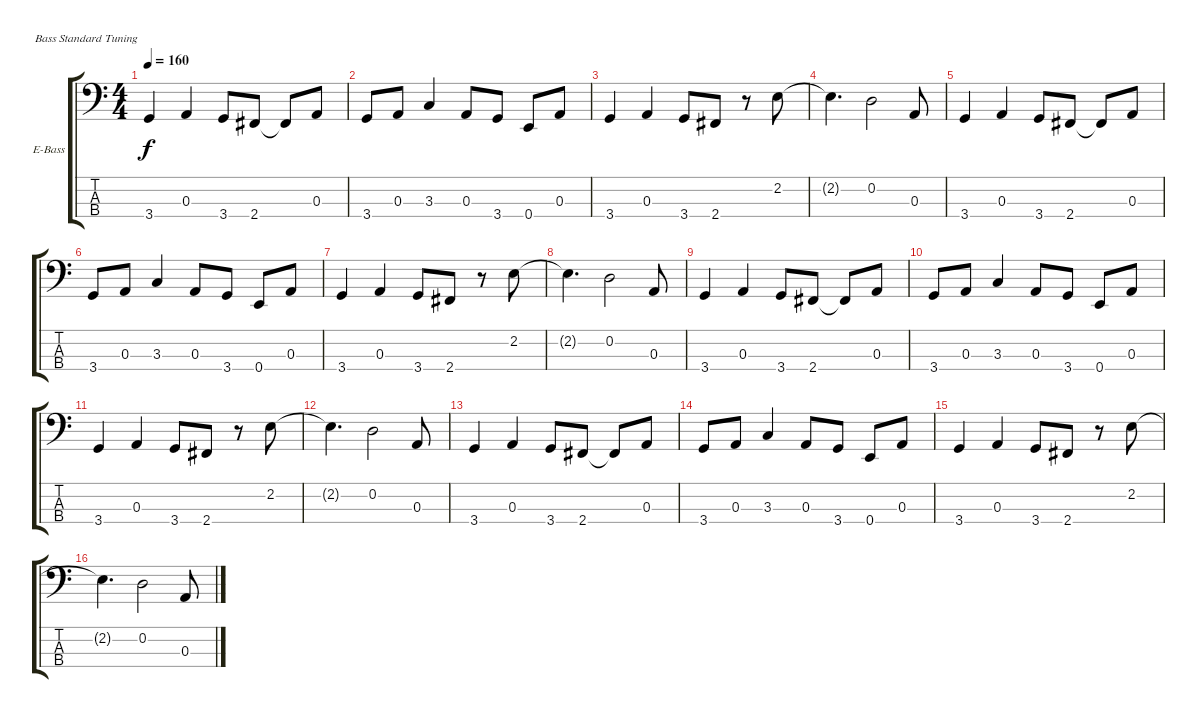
\bracketExtendMode groupsimilarinstruments
\firstSystemTrackNameOrientation horizontal
\otherSystemsTrackNameOrientation horizontal
\track ("Bass" "E-Bass") {instrument electricbassfinger}
\staff {score tabs}
\tuning (G2 D2 A1 E1)
\ts (4 4)
\tempo 160
\clef f4
\ks c
3.4.4{dy f} 0.3.4 3.4.8 2.4.8 2.4{t}.8 0.3.8 |
3.4.8 0.3.8 3.3.4 0.3.8 3.4.8 0.4.8 0.3.8 |
3.4.4 0.3.4 3.4.8 2.4.8 r.8 2.2.8 |
2.2{t}.4{d} 0.2.2 0.3.8 |
3.4.4 0.3.4 3.4.8 2.4.8 2.4{t}.8 0.3.8 |
3.4.8 0.3.8 3.3.4 0.3.8 3.4.8 0.4.8 0.3.8 |
3.4.4 0.3.4 3.4.8 2.4.8 r.8 2.2.8 |
2.2{t}.4{d} 0.2.2 0.3.8 |
3.4.4 0.3.4 3.4.8 2.4.8 2.4{t}.8 0.3.8 |
3.4.8 0.3.8 3.3.4 0.3.8 3.4.8 0.4.8 0.3.8 |
3.4.4 0.3.4 3.4.8 2.4.8 r.8 2.2.8 |
2.2{t}.4{d} 0.2.2 0.3.8 |
3.4.4 0.3.4 3.4.8 2.4.8 2.4{t}.8 0.3.8 |
3.4.8 0.3.8 3.3.4 0.3.8 3.4.8 0.4.8 0.3.8 |
3.4.4 0.3.4 3.4.8 2.4.8 r.8 2.2.8 |
2.2{t}.4{d} 0.2.2 0.3.8
